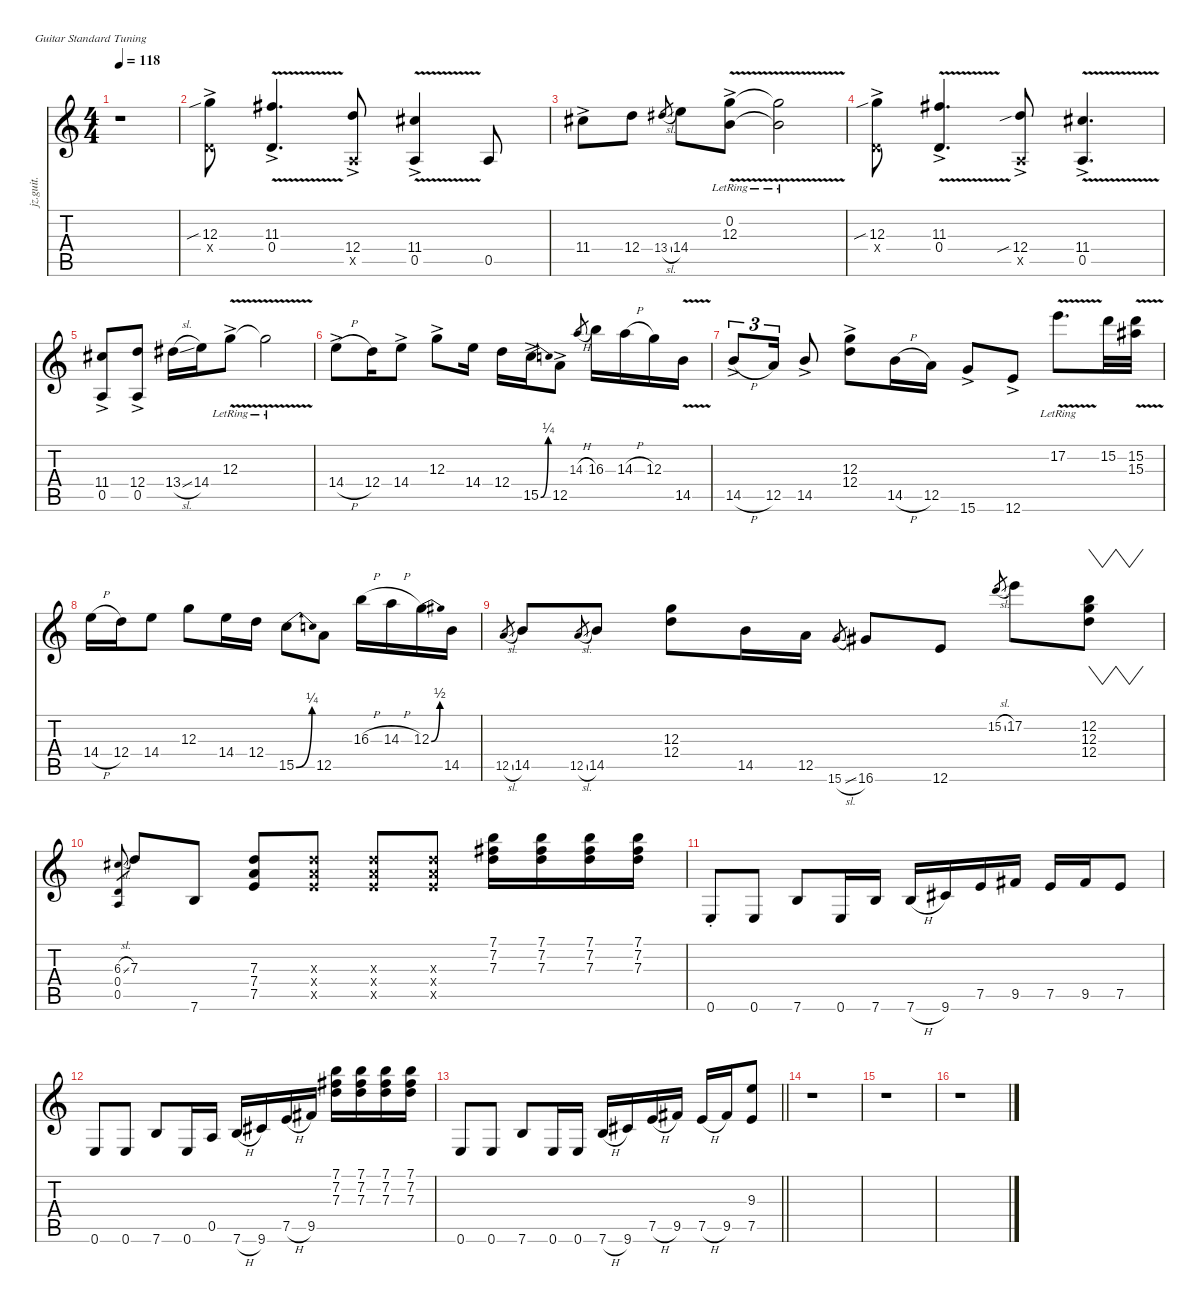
\defaultSystemsLayout 4
\hideDynamics
\bracketExtendMode nobrackets
\otherSystemsTrackNameOrientation horizontal
\track ("Jimi- Guitar" "jz.guit.") {instrument electricguitarjazz}
\staff {score tabs}
\tuning (E4 B3 G3 D3 A2 E2)
\ts (4 4)
\beaming (8 2 2 2 2)
\tempo 118
\clef g2
\ks c
r.1{dy ff instrument electricguitarjazz beam Down} |
(12.3{sib ac} 0.4{ac x}).8{beam Down} (11.3{v ac acc #} 0.4{v ac}).4{d beam Up} (12.4{ac} 0.5{ac x}).8{beam Up} (11.4{v ac acc #} 0.5{v}).4{dy fff beam Up} 0.5.8{beam Up} |
11.4{ac acc #}.8{dy ff beam Down} 12.4.8{dy fff beam Down} 13.4{sl acc #}.8{gr dy ff beam Up} 14.4.8{dy fff beam Down} (0.2{v ac lr} 12.3{v ac lr}).8{dy ff beam Down} (0.2{v lr t} 12.3{v lr t}).2{dy fff beam Down} |
(12.3{sib ac} 0.4{ac x}).8{dy ff beam Down} (11.3{v ac acc #} 0.4{v ac}).4{d beam Up} (12.4{sib ac} 0.5{ac x}).8{beam Up} (11.4{v ac acc #} 0.5{v ac}).4{d beam Up} |
(11.4{ac acc #} 0.5{ac}).8{beam Up} (12.4{ac} 0.5{ac}).8{beam Up} 13.4{sl acc #}.16{dy fff beam Down} 14.4.16{beam Down} 12.3{v ac lr}.8{dy ff beam Down} 12.3{v lr t}.2{dy fff beam Down} |
14.4{h ac}.8{dy ff beam Down} 12.4.16{beam Down} 14.4{ac}.8{beam Down} 12.3{ac}.8{beam Down} 14.4.16{beam Down} 12.4.16{beam Down} 15.5{be (bend 0 0 9.999999599999999 1) ac}.16{beam Down} 12.5{ac}.8{beam Down} 14.3{h}.8{gr dy f beam Up} 16.3.16{dy ff beam Down} 14.3{h}.16{beam Down} 12.3.16{beam Down} 14.5{v}.16{beam Down} |
14.5{h ac}.8{tu (3 2) beam Up} 12.5.16{tu (3 2) beam Up} 14.5{ac}.8{beam Up} (12.3{ac} 12.4{ac}).8{beam Down} 14.5{h}.16{beam Down} 12.5.16{beam Down} 15.6{ac}.8{beam Up} 12.6{ac}.8{beam Up} 17.2{v lr}.8{d beam Down} 15.2.32{beam Down} (15.2{v} 15.3{v acc #}).32{beam Down} |
14.4{h}.16{beam Down} 12.4.16{beam Down} 14.4.8{beam Down} 12.3.8{beam Down} 14.4.16{beam Down} 12.4.16{beam Down} 15.5{be (bend 0 0 9.999999599999999 1)}.8{beam Down} 12.5.8{beam Down} 16.3{h}.16{beam Down} 14.3{h}.16{beam Down} 12.3{be (bend 0 0 9.999999599999999 2)}.16{beam Down} 14.5.16{beam Down} |
12.5{sl}.8{gr dy f beam Up} 14.5.8{dy ff beam Up} 12.5{sl}.8{gr dy f beam Up} 14.5.8{dy ff beam Up} (12.3 12.4).8{beam Down} 14.5.16{beam Down} 12.5.16{beam Down} 15.6{sl}.8{gr dy f beam Up} 16.6{acc #}.8{dy ff beam Up} 12.6.8{beam Up} 15.2{sl}.8{gr dy f beam Up} 17.2.8{dy ff beam Down} (12.2 12.3 12.4).8{vw beam Down} |
(6.3{sl acc #} 0.4 0.5).8{gr dy f beam Up} 7.3.8{dy ff beam Up} 7.6.8{beam Up} (7.3 7.4 7.5).8{beam Up} (7.3{x} 7.4{x} 7.5{x}).8{beam Up} (7.3{x} 7.4{x} 7.5{x}).8{beam Up} (7.3{x} 7.4{x} 7.5{x}).8{beam Up} (7.1 7.2{acc #} 7.3).16{beam Down} (7.1 7.2{acc #} 7.3).16{beam Down} (7.1 7.2{acc #} 7.3).16{beam Down} (7.1 7.2{acc #} 7.3).16{beam Down} |
0.6{st}.8{beam Up} 0.6.8{beam Up} 7.6.8{beam Up} 0.6.16{beam Up} 7.6.16{beam Up} 7.6{h}.16{beam Up} 9.6{acc #}.16{beam Up} 7.5.16{beam Up} 9.5{acc #}.16{beam Up} 7.5.16{beam Up} 9.5{acc #}.16{beam Up} 7.5.8{beam Up} |
0.6.8{beam Up} 0.6.8{beam Up} 7.6.8{beam Up} 0.6.16{beam Up} 0.5.16{beam Up} 7.6{h}.16{beam Up} 9.6{acc #}.16{beam Up} 7.5{h}.16{beam Up} 9.5{acc #}.16{beam Up} (7.1 7.2{acc #} 7.3).16{beam Down} (7.1 7.2{acc #} 7.3).16{beam Down} (7.1 7.2{acc #} 7.3).16{beam Down} (7.1 7.2{acc #} 7.3).16{beam Down} |
\barLineRight lightlight
0.6.8{beam Up} 0.6.8{beam Up} 7.6.8{beam Up} 0.6.16{beam Up} 0.6.16{beam Up} 7.6{h}.16{beam Up} 9.6{acc #}.16{beam Up} 7.5{h}.16{beam Up} 9.5{acc #}.16{beam Up} 7.5{h}.16{beam Up} 9.5{acc #}.16{beam Up} (9.3 7.5).8{beam Up} |
r.1{beam Down} |
r.1{beam Down} |
r.1{beam Down}
